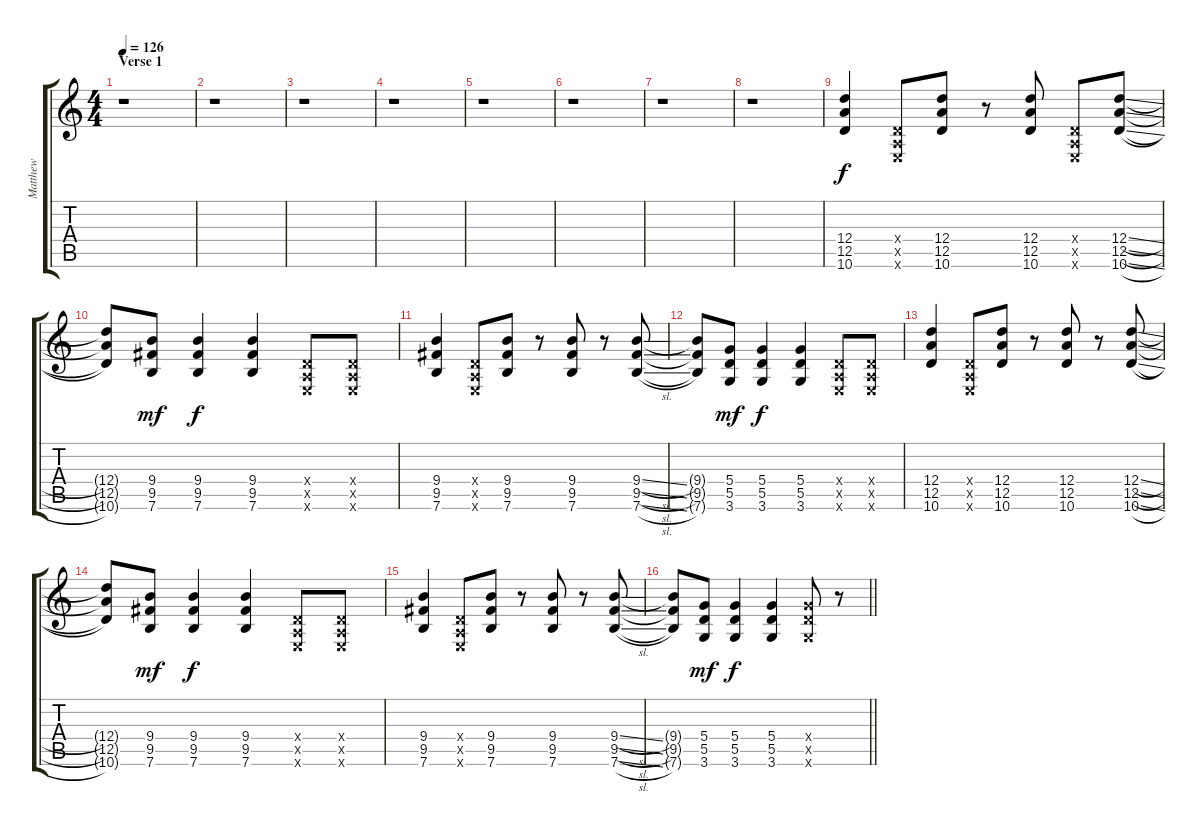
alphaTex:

\track ("Matthew" "Matthew") {instrument distortionguitar}
\staff {score tabs}
\tuning (E4 B3 G3 D3 A2 E2) {hide}
\ts (4 4)
\section ("" "Verse 1")
\tempo 126
\clef g2
\ks c
r.1{dy f} |
r.1 |
r.1 |
r.1 |
r.1 |
r.1 |
r.1 |
r.1 |
(12.4 12.5 10.6).4 (0.4{x} 0.5{x} 0.6{x}).8 (12.4 12.5 10.6).8 r.8 (12.4 12.5 10.6).8 (0.4{x} 0.5{x} 0.6{x}).8 (12.4{sl} 12.5{sl} 10.6{sl}).8 |
(12.4{t} 12.5{t} 10.6{t}).8 (9.4 9.5 7.6).8{dy mf} (9.4 9.5 7.6).4{dy f} (9.4 9.5 7.6).4 (0.4{x} 0.5{x} 0.6{x}).8 (0.4{x} 0.5{x} 0.6{x}).8 |
(9.4 9.5 7.6).4 (0.4{x} 0.5{x} 0.6{x}).8 (9.4 9.5 7.6).8 r.8 (9.4 9.5 7.6).8 r.8 (9.4{sl} 9.5{sl} 7.6{sl}).8 |
(9.4{t} 9.5{t} 7.6{t}).8 (5.4 5.5 3.6).8{dy mf} (5.4 5.5 3.6).4{dy f} (5.4 5.5 3.6).4 (0.4{x} 0.5{x} 0.6{x}).8 (0.4{x} 0.5{x} 0.6{x}).8 |
(12.4 12.5 10.6).4 (0.4{x} 0.5{x} 0.6{x}).8 (12.4 12.5 10.6).8 r.8 (12.4 12.5 10.6).8 r.8 (12.4{sl} 12.5{sl} 10.6{sl}).8 |
(12.4{t} 12.5{t} 10.6{t}).8 (9.4 9.5 7.6).8{dy mf} (9.4 9.5 7.6).4{dy f} (9.4 9.5 7.6).4 (0.4{x} 0.5{x} 0.6{x}).8 (0.4{x} 0.5{x} 0.6{x}).8 |
(9.4 9.5 7.6).4 (0.4{x} 0.5{x} 0.6{x}).8 (9.4 9.5 7.6).8 r.8 (9.4 9.5 7.6).8 r.8 (9.4{sl} 9.5{sl} 7.6{sl}).8 |
\barLineRight lightlight
(9.4{t} 9.5{t} 7.6{t}).8 (5.4 5.5 3.6).8{dy mf} (5.4 5.5 3.6).4{dy f} (5.4 5.5 3.6).4 (5.4{x} 5.5{x} 3.6{x}).8 r.8
